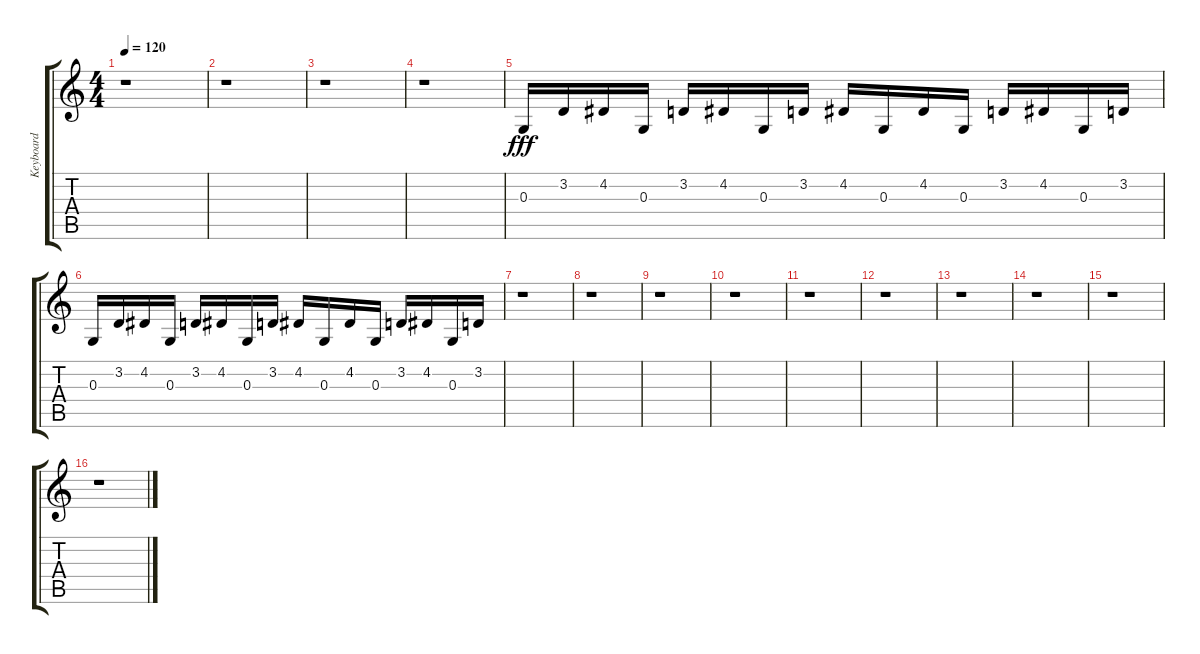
\track ("Keyboard" "Keyboard") {instrument electricpiano1}
\staff {score tabs}
\tuning (E4 B3 G3 D3 A2 E2) {hide}
\ts (4 4)
\tempo 120
\clef g2
\ks c
r.1{dy fff} |
r.1 |
r.1 |
r.1 |
0.3.16 3.2.16 4.2.16 0.3.16 3.2.16 4.2.16 0.3.16 3.2.16 4.2.16 0.3.16 4.2.16 0.3.16 3.2.16 4.2.16 0.3.16 3.2.16 |
0.3.16 3.2.16 4.2.16 0.3.16 3.2.16 4.2.16 0.3.16 3.2.16 4.2.16 0.3.16 4.2.16 0.3.16 3.2.16 4.2.16 0.3.16 3.2.16 |
r.1 |
r.1 |
r.1 |
r.1 |
r.1 |
r.1 |
r.1 |
r.1 |
r.1 |
r.1
